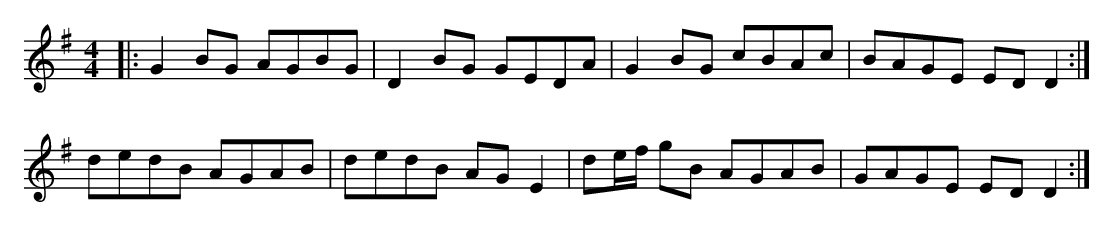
X:1
M:4/4
K:G
|:G2 BG AGBG|D2 BG GEDA|G2 BG cBAc|BAGE ED D2:|
dedB AGAB|dedB AG E2|de/f/ gB AGAB|GAGE ED D2:|
